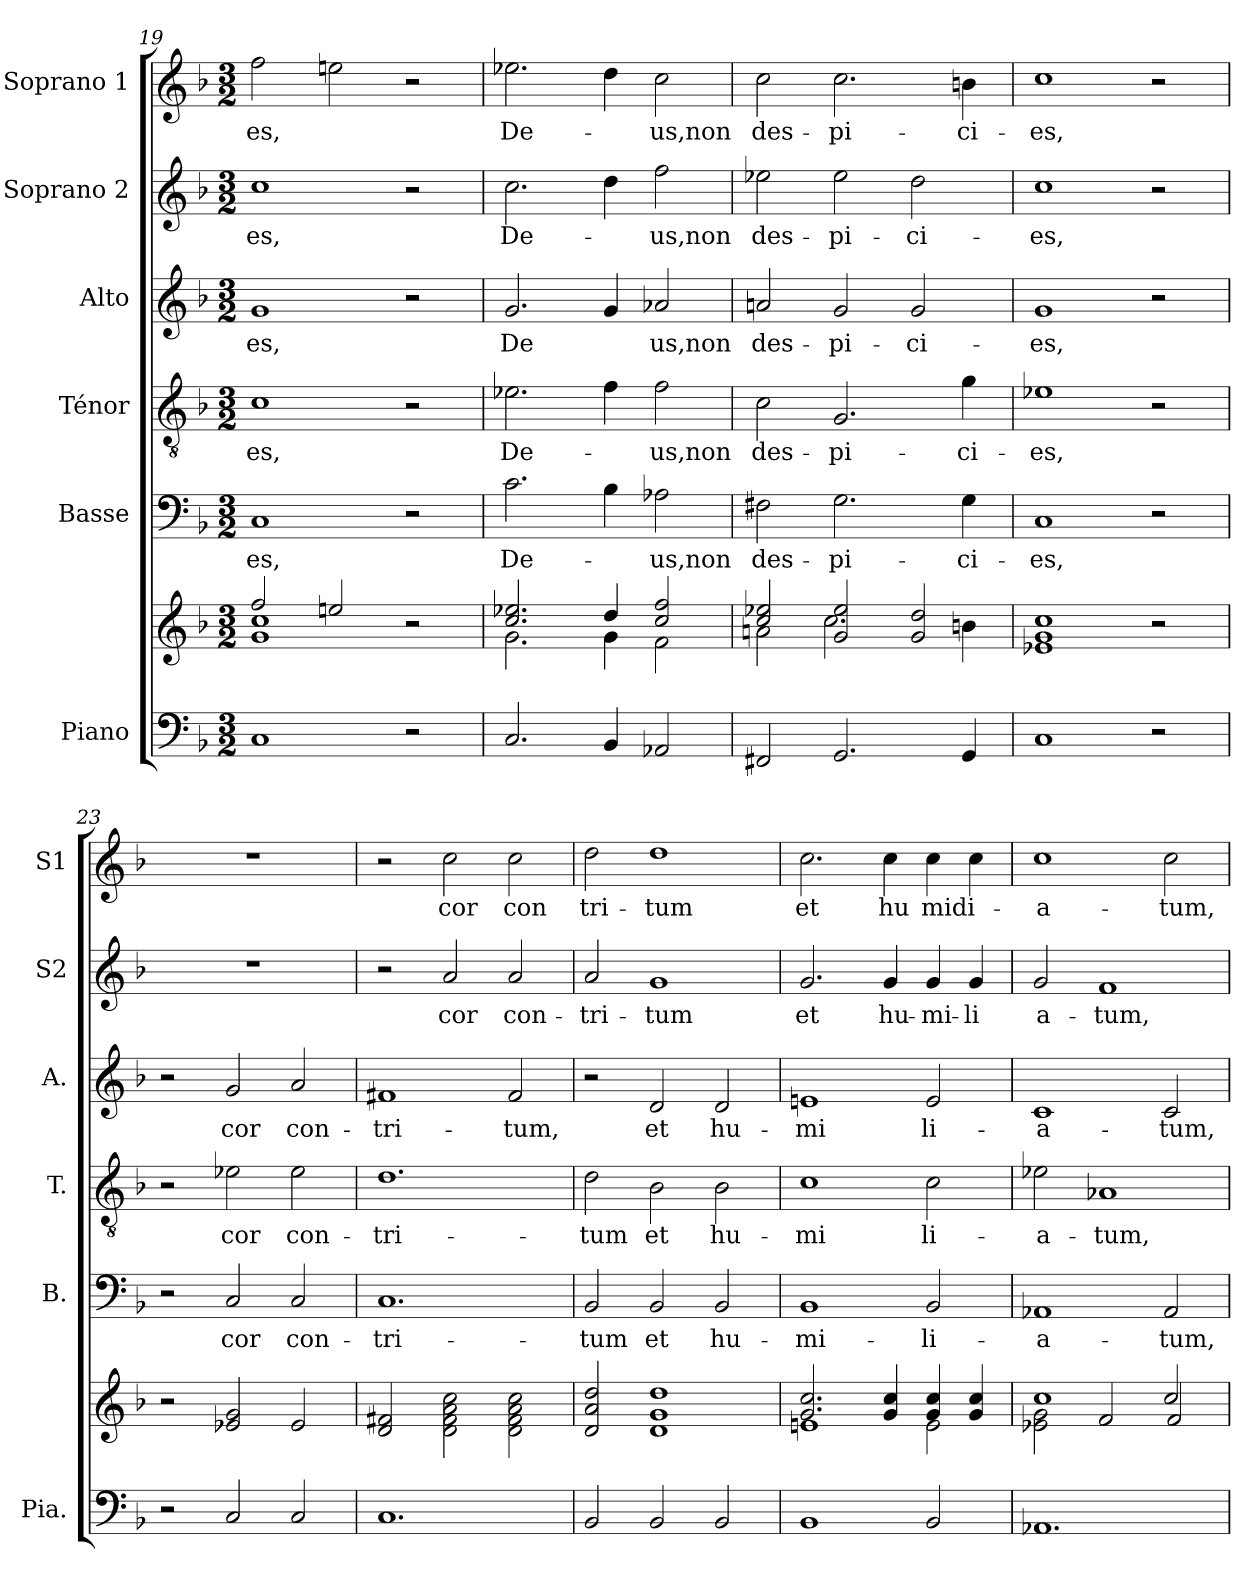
**kern	**kern	**kern	**text	**kern	**text	**kern	**text	**kern	**text	**kern	**text
*part6	*part6	*part5	*part5	*part4	*part4	*part3	*part3	*part2	*part2	*part1	*part1
*staff7	*staff6	*staff5	*staff5	*staff4	*staff4	*staff3	*staff3	*staff2	*staff2	*staff1	*staff1
*I"Piano	*	*I"Basse	*	*I"Ténor	*	*I"Alto	*	*I"Soprano 2	*	*I"Soprano 1	*
*I'Pia.	*	*I'B.	*	*I'T.	*	*I'A.	*	*I'S2	*	*I'S1	*
*clefF4	*clefG2	*clefF4	*	*clefGv2	*	*clefG2	*	*clefG2	*	*clefG2	*
*k[b-]	*k[b-]	*k[b-]	*	*k[b-]	*	*k[b-]	*	*k[b-]	*	*k[b-]	*
*M3/2	*M3/2	*M3/2	*	*M3/2	*	*M3/2	*	*M3/2	*	*M3/2	*
=19	=19	=19	=19	=19	=19	=19	=19	=19	=19	=19	=19
*	*^	*	*	*	*	*	*	*	*	*	*
!	!	!	!	!LO:LY:b	!	!LO:LY:b	!	!LO:LY:b	!	!LO:LY:b	!	!LO:LY:b
1C	2ff/	1g 1cc	1C	-es,	1c	-es,	1g	-es,	1cc	-es,	2ff\	-es,
.	2een/	.	.	.	.	.	.	.	.	.	2een\	.
2r	2r	2ryy	2r	.	2r	.	2r	.	2r	.	2r	.
=20	=20	=20	=20	=20	=20	=20	=20	=20	=20	=20	=20	=20
!	!	!	!	!LO:LY:b	!	!LO:LY:b	!	!LO:LY:b	!	!LO:LY:b	!	!LO:LY:b
2.C/	2.cc/ 2.ee-X/	2.g\	2.c\	De-	2.e-X\	De-	2.g/	De	2.cc\	De-	2.ee-X\	De-
4BB-/	4dd/	4g\	4B-\	.	4f\	.	4g/	.	4dd\	.	4dd\	.
!	!	!	!	!LO:LY:b	!	!LO:LY:b	!	!LO:LY:b	!	!LO:LY:b	!	!LO:LY:b
2AA-X/	2cc/ 2ff/	2f\	2A-X\	-us,non	2f\	-us,non	2a-X/	us,non	2ff\	-us,non	2cc\	-us,non
=21	=21	=21	=21	=21	=21	=21	=21	=21	=21	=21	=21	=21
!	!	!	!	!LO:LY:b	!	!LO:LY:b	!	!LO:LY:b	!	!LO:LY:b	!	!LO:LY:b
2FF#X/	2cc/ 2ee-X/	2an\	2F#X\	des-	2c\	des-	2an/	des-	2ee-X\	des-	2cc\	des-
!	!	!	!	!LO:LY:b	!	!LO:LY:b	!	!LO:LY:b	!	!LO:LY:b	!	!LO:LY:b
2.GG/	2g/ 2ee-/	2.cc\	2.G\	-pi-	2.G/	-pi-	2g/	-pi-	2ee-\	-pi-	2.cc\	-pi-
!	!	!	!	!	!	!	!	!LO:LY:b	!	!LO:LY:b	!	!
.	2g/ 2dd/	.	.	.	.	.	2g/	-ci-	2dd\	-ci-	.	.
!	!	!	!	!LO:LY:b	!	!LO:LY:b	!	!	!	!	!	!LO:LY:b
4GG/	.	4bn\	4G\	-ci-	4g\	-ci-	.	.	.	.	4bn\	-ci-
=22	=22	=22	=22	=22	=22	=22	=22	=22	=22	=22	=22	=22
!	!	!	!	!LO:LY:b	!	!LO:LY:b	!	!LO:LY:b	!	!LO:LY:b	!	!LO:LY:b
*	*v	*v	*	*	*	*	*	*	*	*	*	*
1C	1e-X 1g 1cc	1C	-es,	1e-X	-es,	1g	-es,	1cc	-es,	1cc	-es,
2r	2r	2r	.	2r	.	2r	.	2r	.	2r	.
=23	=23	=23	=23	=23	=23	=23	=23	=23	=23	=23	=23
2r	2r	2r	.	2r	.	2r	.	1.r	.	1.rdd	.
!	!	!	!LO:LY:b	!	!LO:LY:b	!	!LO:LY:b	!	!	!	!
2C/	2e-X/ 2g/	2C/	cor	2e-X\	cor	2g/	cor	.	.	.	.
!	!	!	!LO:LY:b	!	!LO:LY:b	!	!LO:LY:b	!	!	!	!
2C/	2e-/	2C/	con-	2e-\	con-	2a/	con-	.	.	.	.
=24	=24	=24	=24	=24	=24	=24	=24	=24	=24	=24	=24
!	!	!	!LO:LY:b	!	!LO:LY:b	!	!LO:LY:b	!	!	!	!
1.C	2d/ 2f#X/	1.C	-tri-	1.d	-tri-	1f#X	-tri-	2r	.	2r	.
!	!	!	!	!	!	!	!	!	!LO:LY:b	!	!LO:LY:b
.	2d\ 2f#\ 2a\ 2cc\	.	.	.	.	.	.	2a/	cor	2cc\	cor
!	!	!	!	!	!	!	!LO:LY:b	!	!LO:LY:b	!	!LO:LY:b
.	2d\ 2f#\ 2a\ 2cc\	.	.	.	.	2f#/	-tum,	2a/	con-	2cc\	con
=25	=25	=25	=25	=25	=25	=25	=25	=25	=25	=25	=25
!	!	!	!LO:LY:b	!	!LO:LY:b	!	!	!	!LO:LY:b	!	!LO:LY:b
2BB-/	2d/ 2a/ 2dd/	2BB-/	-tum	2d\	-tum	2r	.	2a/	-tri-	2dd\	tri-
!	!	!	!LO:LY:b	!	!LO:LY:b	!	!LO:LY:b	!	!LO:LY:b	!	!LO:LY:b
2BB-/	1d 1g 1dd	2BB-/	et	2B-\	et	2d/	et	1g	-tum	1dd	-tum
!	!	!	!LO:LY:b	!	!LO:LY:b	!	!LO:LY:b	!	!	!	!
2BB-/	.	2BB-/	hu-	2B-\	hu-	2d/	hu-	.	.	.	.
!!LO:PB:g=z
=26	=26	=26	=26	=26	=26	=26	=26	=26	=26	=26	=26
*	*^	*	*	*	*	*	*	*	*	*	*
!	!	!	!	!LO:LY:b	!	!LO:LY:b	!	!LO:LY:b	!	!LO:LY:b	!	!LO:LY:b
1BB-	2.g/ 2.cc/	1en	1BB-	-mi-	1c	-mi	1en	-mi	2.g/	et	2.cc\	et
!	!	!	!	!	!	!	!	!	!	!LO:LY:b	!	!LO:LY:b
.	4g/ 4cc/	.	.	.	.	.	.	.	4g/	hu-	4cc\	hu
!	!	!	!	!LO:LY:b	!	!LO:LY:b	!	!LO:LY:b	!	!LO:LY:b	!	!LO:LY:b
2BB-/	4g/ 4cc/	2e\	2BB-/	-li-	2c\	li-	2e/	li-	4g/	-mi-	4cc\	midi-
!	!	!	!	!	!	!	!	!	!	!LO:LY:b	!	!
.	4g/ 4cc/	.	.	.	.	.	.	.	4g/	-li	4cc\	.
=27	=27	=27	=27	=27	=27	=27	=27	=27	=27	=27	=27	=27
!	!	!	!	!LO:LY:b	!	!LO:LY:b	!	!LO:LY:b	!	!LO:LY:b	!	!LO:LY:b
1.AA-X	1cc	2e-X\ 2g\	1AA-X	-a-	2e-X\	-a-	1c	-a-	2g/	a-	1cc	-a-
!	!	!	!	!	!	!LO:LY:b	!	!	!	!LO:LY:b	!	!
.	.	2f/	.	.	1A-X	-tum,	.	.	1f	-tum,	.	.
!	!	!	!	!LO:LY:b	!	!	!	!LO:LY:b	!	!	!	!LO:LY:b
.	2cc/	2f/	2AA-/	-tum,	.	.	2c/	-tum,	.	.	2cc\	-tum,
*	*v	*v	*	*	*	*	*	*	*	*	*	*
=	=	=	=	=	=	=	=	=	=	=	=
*-	*-	*-	*-	*-	*-	*-	*-	*-	*-	*-	*-
